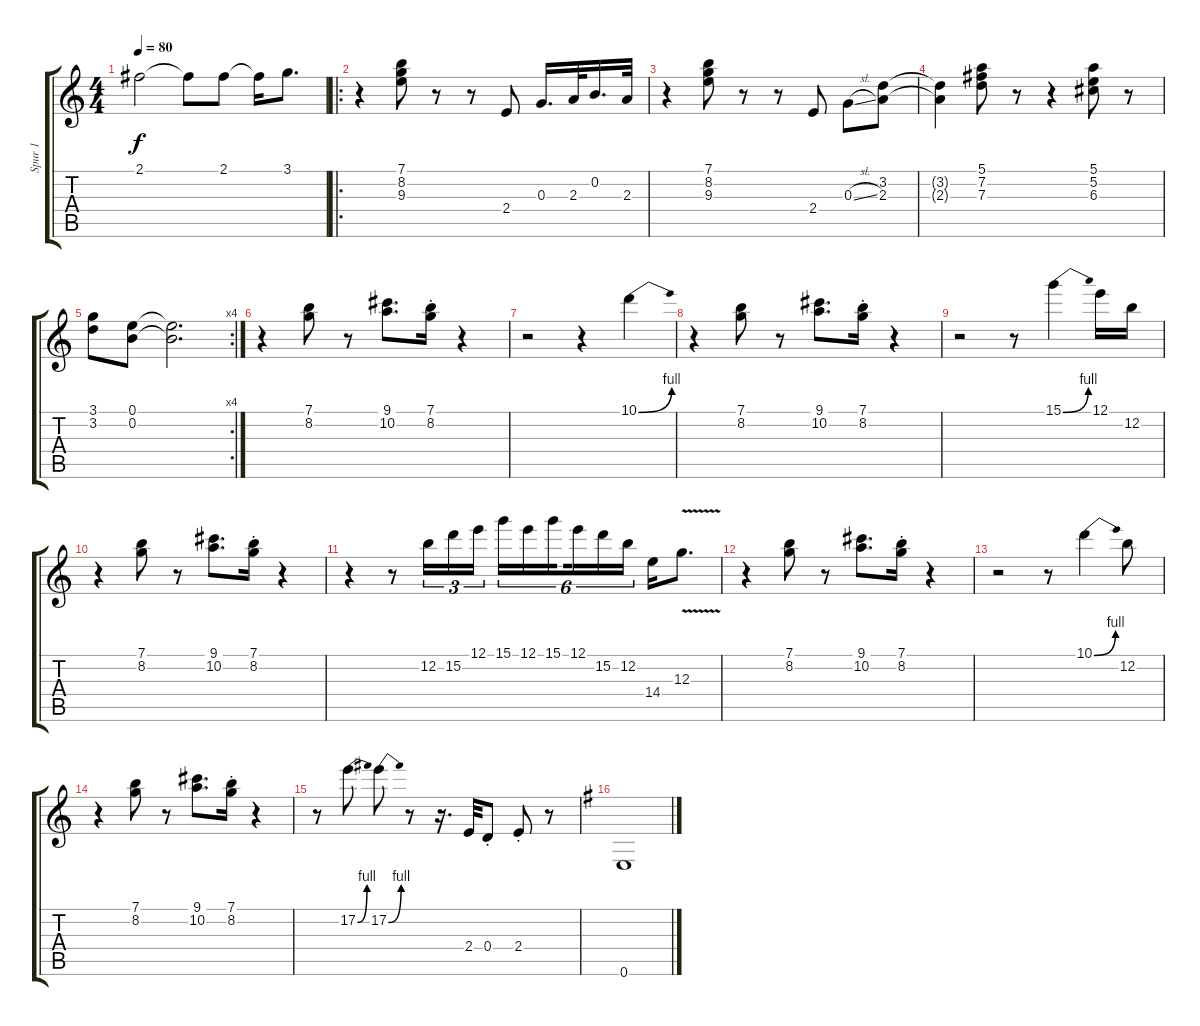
\track ("Spur 1" "Spur 1") {instrument overdrivenguitar}
\staff {score tabs}
\tuning (E4 B3 G3 D3 A2 E2) {hide}
\ts (4 4)
\tempo 80
\clef g2
\ks c
2.1{t}.2{dy f} 2.1{t}.8 2.1.8 2.1{t}.16 3.1.8{d} |
\ro
r.4 (7.1 8.2 9.3).8 r.8 r.8 2.4.8 0.3.16{d} 2.3.32 0.2.16{d} 2.3.32 |
r.4 (7.1 8.2 9.3).8 r.8 r.8 2.4.8 0.3{sl}.8 (3.2 2.3).8 |
(3.2{t} 2.3{t}).4 (5.1 7.2 7.3).8 r.8 r.4 (5.1 5.2 6.3).8 r.8 |
\rc 4
(3.1 3.2).8 (0.1 0.2).8 (0.1{t} 0.2{t}).2{d} |
r.4 (7.1 8.2).8 r.8 (9.1 10.2).8{d} (7.1 8.2{st}).16 r.4 |
r.2 r.4 10.1{be (bend 0 0 60 4)}.4 |
r.4 (7.1 8.2).8 r.8 (9.1 10.2).8{d} (7.1 8.2{st}).16 r.4 |
r.2 r.8 15.1{be (bend 0 0 60 4)}.4 12.1.16 12.2.16 |
r.4 (7.1 8.2).8 r.8 (9.1 10.2).8{d} (7.1 8.2{st}).16 r.4 |
r.4 r.8 12.2.16{tu (3 2)} 15.2.16{tu (3 2)} 12.1.16{tu (3 2)} 15.1.16{tu (6 4)} 12.1.16{tu (6 4)} 15.1.16{tu (6 4) beam splitsecondary} 12.1.16{tu (6 4)} 15.2.16{tu (6 4)} 12.2.16{tu (6 4)} 14.4.16 12.3{v}.8{d} |
r.4 (7.1 8.2).8 r.8 (9.1 10.2).8{d} (7.1 8.2{st}).16 r.4 |
r.2 r.8 10.1{be (bend 0 0 60 4)}.4 12.2.8 |
r.4 (7.1 8.2).8 r.8 (9.1 10.2).8{d} (7.1 8.2{st}).16 r.4 |
r.8 17.2{be (bend 0 0 60 4)}.8 17.2{be (bend 0 0 60 4)}.8 r.8 r.16{d} 2.4.32 0.4{st}.8 2.4{st}.8 r.8 |
\ks g
0.6.1
